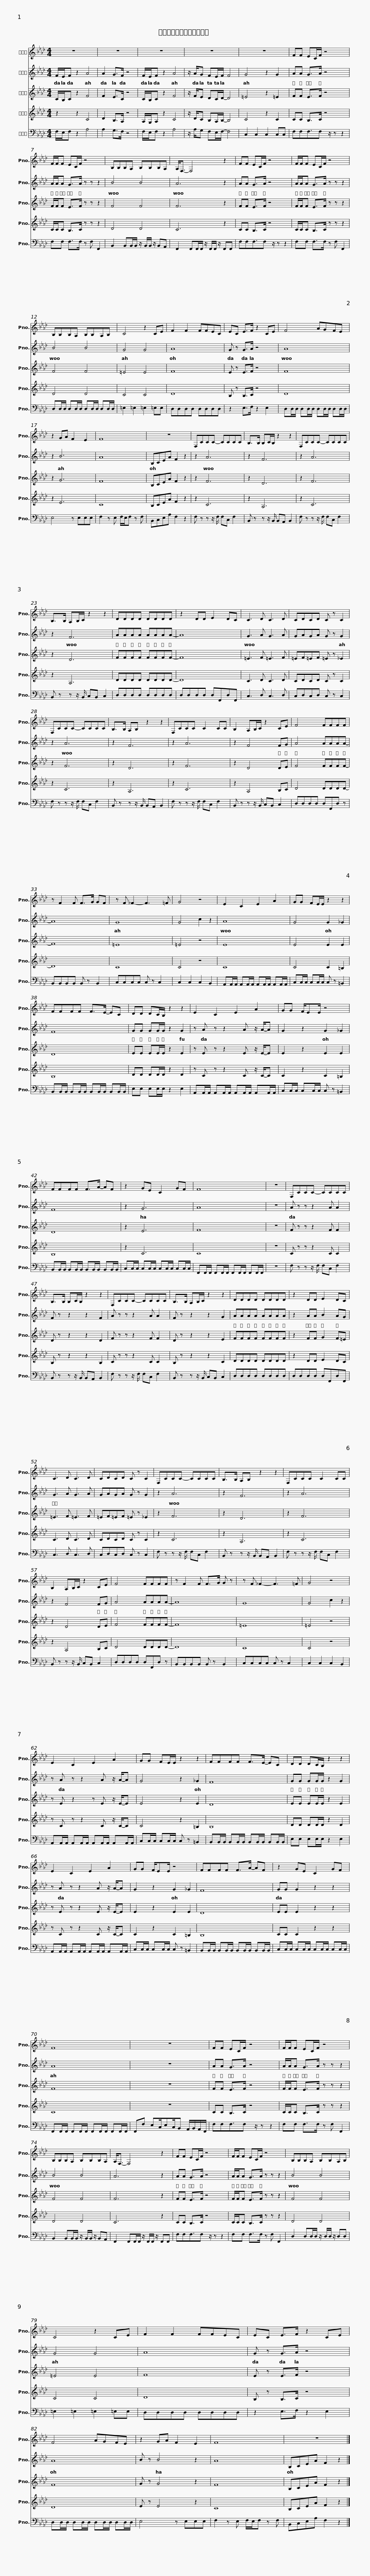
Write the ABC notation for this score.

X:1
%%score 1 2 3 4 5
L:1/8
M:4/4
I:linebreak $
K:Ab
V:1 treble
V:2 treble
V:3 treble
V:4 treble
V:5 bass
V:1
 z8 | z8 | z8 | z8 | z8 |$ %5
 FF EC/F/ z4 | F/F/F EC/F/ z4 | B,B,B,A, B,B,B,A, |$ A,<F,- F,4 z2 | FF EC/F/ z4 | %10
 F/F/F EC/F/ z4 |$ B,B,B,A, B,B,A,B, | C4 z2 CE | F2 F2 FFEC | EC E>F z2 CE |$ %15
 F4 AGFE | z2 GA F2 E2 | F8 | z8 |$ F,CCC- CCCC | %20
 B,>B, B,C/B,/ z2 z2 | F,CCC- CCCC |$ B,>B, A,B,/C/ z2 z2 | DDDD DDDD | z2 DD E2 DC | %25
 C3 D C3 D |$ CDCD C z C2 | F,CCC- CCCC | B,>B, A,B, z2 z2 |$ F,CCC C2 CC | %30
 B,2 A,B,/C/ z2 CE | F4 FFFF | z F2 F F>G GF |$ z F _F2- F3 =F | G4 z4 | %35
 E2 C2 E2 A2 | GG FE/E/ z2 z2 |$ FFFF F>E- EC | DD DC/B,/ z2 z2 | E2 C2 E2 A2 |$ %40
 GG F/EE/ z4 | FFFF F>A- AF | z2 GE C2 GF |$ F8 | z8 | %45
 F,CCC- CCCC | B,>B, B,C/B,/ z2 z2 |$ F,CCC- CCCC | B,>B, A,B,/C/ z2 z2 | DDDD DDDD | %50
 z2 DD E2 DC |$ C3 D C3 D | CDCD C z C2 | F,CCC- CCCC | B,>B, A,B, z2 z2 |$ %55
 F,CCC C2 CC | B,2 A,B,/C/ z2 CE | F4 FFFF | z F2 F F>G G z |$ z F _F2- F3 =F | %60
 G4 z4 | E2 C2 E2 A2 | GG FE/E/ z2 z2 |$ FFFF F>E- EC | DD DC/B,/ z2 z2 | %65
 E2 C2 E2 A2 |$ GG F/EE/ z4 | FFFF F>A- AF | z2 GE C2 GF |$ F8 | %70
 z8 | FF EC/F/ z4 |$ F/F/F EC/F/ z4 | B,B,B,A, B,B,B,A, | A,<F,- F,4 z2 |$ %75
 FF EC/F/ z4 | F/F/F EC/F/ z4 | B,B,B,A, B,B,A,B, | C4 z2 CE |$ F2 F2 FFEC | %80
 EC E>F z2 CE | F4 AGFE | z2 GA F2 E2 |$ F8 | z8 |] %85
V:2
 F/E/F z2 A4 | A2 G>F z4 | F/E/F z2 A4 | z/ A/G FE/F/ F4 | G4 z2 G2 |$ %5
 AA G>A z4 | A/A/A G>A z z z2 | B4 B4 |$ A6 z2 | AA G>A z4 | %10
 A/A/A G>A z z z2 |$ B4 B4 | G4 G4 | A8 | G z G>A z4 |$ %15
 A8 | z2 B6 | A8 | B,CEA F2 z2 |$ z2 A6 | %20
 z2 F6 | z2 A6 |$ z2 F6 | AAAA AAAA- | A8 | %25
 G3 A G3 A |$ GAGA G z G2 | z2 A6 | z2 F6 |$ z2 A6 | %30
 z2 F4 FG | A4 AAAA- | A8 |$ G8 | G4 c2 z2 | %35
 A8 | G4 G2 _G2 |$ F8 | GG GG/G/ z2 G2 | z A z z2 A z/ A/-A |$ %40
 G2 z2 G2 _G2 | F8 | z2 G6 |$ A8 | z8 | %45
 A z z z2 A A2 | F z z2 z2 F2 |$ A z z z2 A A2 | F z z2 z2 G2 | AAAA AAAA | %50
 z2 AA B2 AG |$ G3 A G3 A | GAGA G z G2 | z2 A6 | z2 F6 |$ %55
 z2 A6 | z2 F4 FG | A4 AAAA- | A8 |$ G8 | %60
 G4 c2 z2 | z A z z2 A z/ A/-A | G4 z2 _G2 |$ F8 | GG GG/G/ z2 G2 | %65
 z A z z2 A z/ A/-A |$ G2 z2 G2 _G2 | F8 | GG G2 z2 z2 |$ A8 | %70
 z8 | AA G>A z4 |$ A/A/A G>A z z z2 | B4 B4 | A6 z2 |$ %75
 AA G>A z4 | A/A/A G>A z z z2 | B4 B4 | G4 G4 |$ A8 | %80
 G z G>A z4 | A8 | B z B4 z2 |$ A8 | B,CEA F2 z2 |] %85
V:3
 C/B,/C z2 F4 | F2 E>C z4 | C/B,/C z2 F4 | z/ F/E DC/D/- D4 | =E4 z2 =E2 |$ %5
 FF E>F z4 | F/F/F E>F z z z2 | F4 F4 |$ F6 z2 | FF E>F z4 | %10
 F/F/F E>F z z z2 |$ F4 F4 | =E4 E4 | F8 | E z E>F z4 |$ %15
 F8 | z2 G6 | F8 | B,CEA F2 z2 |$ z2 F6 | %20
 z2 D6 | z2 F6 |$ z2 D6 | FFFF FFFF- | F8 | %25
 =E3 F =E3 F |$ =EF=EF =E z _E2 | z2 F6 | z2 D6 |$ z2 F6 | %30
 z2 D4 DE | F4 FFFF- | F8 |$ =E8 | =E4 z4 | %35
 E8 | E4 E2 E2 |$ D8 | EE EE/E/ z2 E2 | z E z z2 E z/ E/-E |$ %40
 E2 z2 E2 E2 | D8 | z2 E6 |$ F8 | z8 | %45
 F z z z2 F F2 | D z z2 z2 D2 |$ F z z z2 F F2 | D z z2 z2 E2 | FFFF FFFF | %50
 z2 FF G2 F=E |$ =E3 F =E3 F | =EF=EF =E z _E2 | z2 F6 | z2 D6 |$ %55
 z2 F6 | z2 D4 DE | F4 FFFF- | F8 |$ =E8 | %60
 =E4 z4 | z E z2 z E z/ E/-E | E4 z2 E2 |$ D8 | EE EE/E/ z2 E2 | %65
 z E z z2 E z/ E/-E |$ E2 z2 E2 E2 | D8 | EE E2 z2 z2 |$ F8 | %70
 z8 | FF E>F z4 |$ F/F/F E>F z z z2 | F4 F4 | F6 z2 |$ %75
 FF E>F z4 | F/F/F E>F z z z2 | F4 F4 | =E4 E4 |$ F8 | %80
 E z E>F z4 | F8 | G z G4 z2 |$ F8 | B,CEA F2 z2 |] %85
V:4
 z2 z2 C4 | D2 B,>A, z4 | A,/G,/A, z2 C4 | z/ D/C B,A,/B,/- B,4 | C4 z2 C2 |$ %5
 CC B,>C z4 | C/C/C B,>C z z z2 | D4 D4 |$ C6 z2 | CC B,>C z4 | %10
 C/C/C B,>C z z z2 |$ D4 D4 | C4 C4 | D8 | B, z B,>C z4 |$ %15
 D8 | z2 E6 | C8 | B,CEA F2 z2 |$ z2 C6 | %20
 z2 A,6 | z2 C6 |$ z2 A,6 | DDDD DDDD- | D8 | %25
 C3 D C3 D |$ CDCD C z C2 | z2 C6 | z2 A,6 |$ z2 C6 | %30
 z2 A,4 B,C | D4 DDDD- | D8 |$ C8 | C4 z4 | %35
 C8 | C4 C2 =B,2 |$ B,8 | DD DD/D/ z2 D2 | z C z z2 C z/ C/-C |$ %40
 C2 z2 C2 =B,2 | B,8 | z2 C6 |$ C8 | z8 | %45
 C z z z2 C C2 | B, z z2 z2 B,2 |$ C z z z2 C C2 | B, z z2 z2 C2 | DDDD DDDD | %50
 z2 DD E2 DC |$ C3 D C3 D | CDCD C z C2 | z2 C6 | z2 A,6 |$ %55
 z2 C6 | z2 A,4 B,C | D4 DDDD- | D8 |$ C8 | %60
 C4 z4 | z C z z2 C z/ C/-C | C4 z2 =B,2 |$ B,8 | DD DD/D/ z2 D2 | %65
 z C z z2 C z/ C/-C |$ C2 z2 C2 =B,2 | B,8 | CC C2 z2 z2 |$ C8 | %70
 z8 | CC B,>C z4 |$ C/C/C B,>C z z z2 | D4 D4 | C6 z2 |$ %75
 CC B,>C z4 | C/C/C B,>C z z z2 | D4 D4 | C4 C4 |$ D8 | %80
 B, z B,>C z4 | D8 | E z E4 z2 |$ C8 | B,CEA F2 z2 |] %85
V:5
 F,/E,/F, z2 A,4 | A,2 G,>F, z4 | F,/E,/F, z2 A,4 | z/ A,/G, F,E,/F,/- F,4 | C,2 C,2 C,2 C,C, |$ %5
 F,F,F,3/2F, z/ z z2 | F,F, F,>F, z F, F,,2 | B,,2 B,,B,,/B,,/ z/ B,,/B,,/ z/ B,,A,, |$ F,,2 F,,F,,/F,,/ z/ F,,/F,,/ z/ F,,F,, | F,F,F,3/2F, z/ z z2 | %10
 F,F, F,>F, z F, F,,2 |$ D,D,/D,/ D,D,/D,/ D,D,/D,/ D,D,/D,/ | =E,2 =E,2 =E,2 =E,E, | D,D,D,D, D,D,D,D, | z2 E,>F, z2 E,2 |$ %15
 D,D,/D,/ D,D,/D,/ D,D,/D,/ D,D,/D,/ | E,4 z E,E,E, | F,2 z E, F,/E,/F, z F, | B,,C,E,A, F,2 z2 |$ F, z z z/ F,/ F,C, F,2 | %20
 B,, z z z/ B,,/ B,,A,, B,,2 | F, z z z/ F,/ F,C, F,2 |$ B,, z z z/ B,,/ C,B,, C,2 | D,D,D,D, D,D,D,D, | D,D,D,D, D,F,,D,F,, | %25
 C,3 D, C,3 D, |$ C,D,C,D, C, z C,2 | F, z z z/ F,/ F,C, F,2 | B,, z z z/ B,,/ B,,A,, B,,2 |$ F, z z z/ F,/ F,C, F,2 | %30
 B,, z z z/ B,,/ C,B,, C,2 | D,D,D,D, D,F,,D, z | B,,B,,B,,B,, B,, z B,,2 |$ C,C,C,C, C, z C,2 | C,2 C,2 C,2 B,,2 | %35
 A,,A,,/A,,/ A,,A,,/A,,/ A,,A,,/A,,/ A,,A,,/A,,/ | C,C,/C,/ C,C,/C,/ C, z =B,,2 |$ B,,B,,/B,,/ B,,B,,/B,,/ B,,B,,/B,,/ B,,B,,/B,,/ | E,E, E,E,/E,/ z2 E,2 | A,,A,,/A,,/ A,,A,,/A,,/ A,,A,,/A,,/ A,,A,,/A,,/ |$ %40
 C,C,/C,/ C,C,/C,/ C, z =B,,2 | B,,B,,/B,,/ B,,B,,/B,,/ B,,B,,/B,,/ B,,B,,/B,,/ | C,C,/C,/ C,C,/C,/ C,C,/C,/ C,C,/C,/ |$ F,,F,,/F,,/ F,,F,,/F,,/ F,,F,,/F,,/ F,,F,,/F,,/ | z8 | %45
 F, z z z/ F,/ F,C, F,2 | B,, z z z/ B,,/ B,,A,, B,,2 |$ F, z z z/ F,/ F,C, F,2 | B,, z z z/ B,,/ C,B,, C,2 | D,D,D,D, D,D,D,D, | %50
 D,D,D,D, D,F,,D,F,, |$ C,3 D, C,3 D, | C,D,C,D, C, z C,2 | F, z z z/ F,/ F,C, F,2 | B,, z z z/ B,,/ B,,A,, B,,2 |$ %55
 F, z z z/ F,/ F,C, F,2 | B,, z z z/ B,,/ C,B,, C,2 | D,D,D,D, D,F,,D, z | B,,B,,B,,B,, B,, z B,,2 |$ C,C,C,C, C, z C,2 | %60
 C,2 C,2 C,2 B,,2 | A,,A,,/A,,/ A,,A,,/A,,/ A,,A,,/A,,/ A,,A,,/A,,/ | C,C,/C,/ C,C,/C,/ C, z =B,,2 |$ B,,B,,/B,,/ B,,B,,/B,,/ B,,B,,/B,,/ B,,B,,/B,,/ | E,E, E,E,/E,/ z2 E,2 | %65
 A,,A,,/A,,/ A,,A,,/A,,/ A,,A,,/A,,/ A,,A,,/A,,/ |$ C,C,/C,/ C,C,/C,/ C, z =B,,2 | B,,B,,/B,,/ B,,B,,/B,,/ B,,B,,/B,,/ B,,B,,/B,,/ | C,C,/C,/ C,C,/C,/ C,C,/C,/ C,C,/C,/ |$ F,,F,,/F,,/ F,,F,,/F,,/ F,,F,,/F,,/ F,,F,,/F,,/ | %70
 F,,F, E,C,/E,C,/B,, A,,/B,,/A,,/F,,/ | F,F,F,3/2F, z/ z z2 |$ F,F, F,>F, z F, F,,2 | B,,2 B,,B,,/B,,/ z/ B,,/B,,/ z/ B,,A,, | F,,2 F,,F,,/F,,/ z/ F,,/F,,/ z/ F,,F,, |$ %75
 F,F,F,3/2F, z/ z z2 | F,F, F,>F, z F, F,,2 | D,2 D,D,/D,/ z/ D,/D,/ z/ D,D, | =E,2 =E,2 =E,2 =E,E, |$ D,D,D,D, D,D,D,D, | %80
 z2 E,>F, z2 E,2 | D,D,/D,/ D,D,/D,/ D,D,/D,/ D,D,/D,/ | E,4 z E,E,E, |$ F,2 z E, F,/E,/F, z F, | B,,C,E,A, F,2 z2 |] %85
